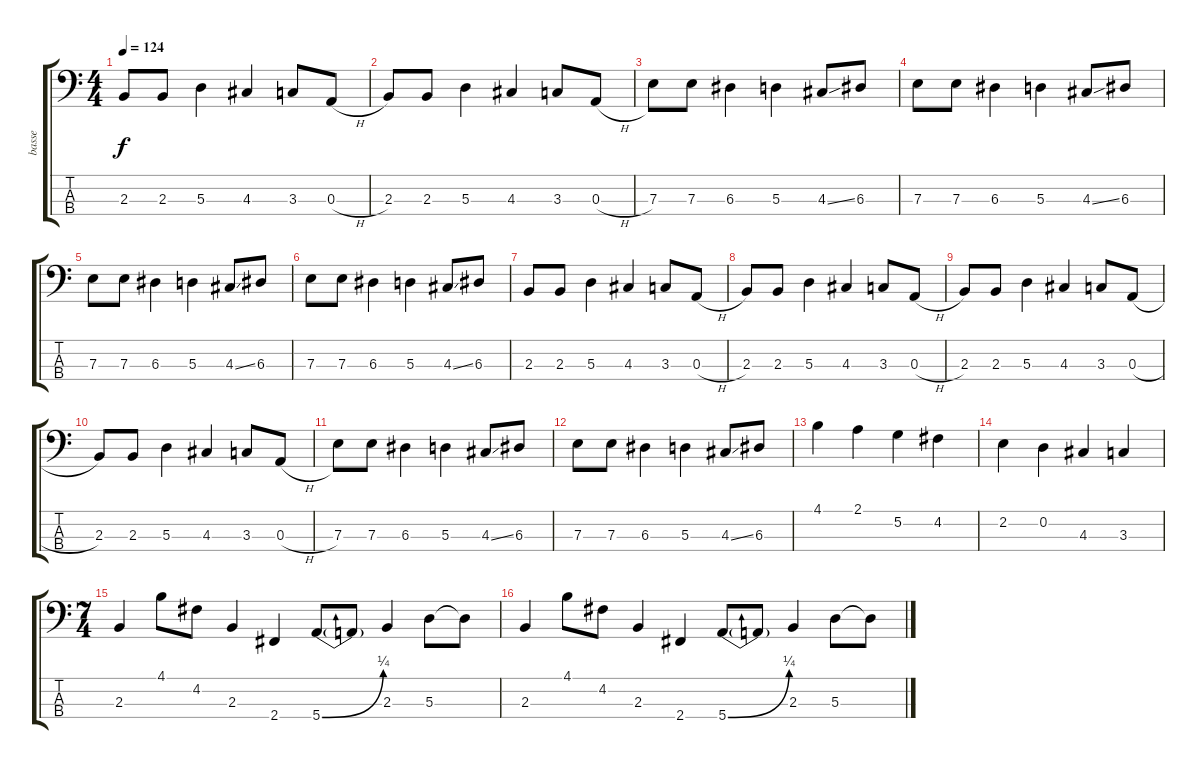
\track ("basse" "basse") {instrument electricbassfinger}
\staff {score tabs}
\tuning (G2 D2 A1 E1) {hide}
\ts (4 4)
\tempo 124
\clef f4
\ks c
2.3.8{dy f} 2.3.8 5.3.4 4.3.4 3.3.8 0.3{h}.8 |
2.3.8 2.3.8 5.3.4 4.3.4 3.3.8 0.3{h}.8 |
7.3.8 7.3.8 6.3.4 5.3.4 4.3{ss}.8 6.3.8 |
7.3.8 7.3.8 6.3.4 5.3.4 4.3{ss}.8 6.3.8 |
7.3.8 7.3.8 6.3.4 5.3.4 4.3{ss}.8 6.3.8 |
7.3.8 7.3.8 6.3.4 5.3.4 4.3{ss}.8 6.3.8 |
2.3.8 2.3.8 5.3.4 4.3.4 3.3.8 0.3{h}.8 |
2.3.8 2.3.8 5.3.4 4.3.4 3.3.8 0.3{h}.8 |
2.3.8 2.3.8 5.3.4 4.3.4 3.3.8 0.3{h}.8 |
2.3.8 2.3.8 5.3.4 4.3.4 3.3.8 0.3{h}.8 |
7.3.8 7.3.8 6.3.4 5.3.4 4.3{ss}.8 6.3.8 |
7.3.8 7.3.8 6.3.4 5.3.4 4.3{ss}.8 6.3.8 |
4.1.4 2.1.4 5.2.4 4.2.4 |
2.2.4 0.2.4 4.3.4 3.3.4 |
\ts (7 4)
2.3.4 4.1.8 4.2.8 2.3.4 2.4.4 5.4{be (bend 0 0 60 1)}.8 5.4{t}.8 2.3.4 5.3.8 5.3{t}.8 |
2.3.4 4.1.8 4.2.8 2.3.4 2.4.4 5.4{be (bend 0 0 60 1)}.8 5.4{t}.8 2.3.4 5.3.8 5.3{t}.8
